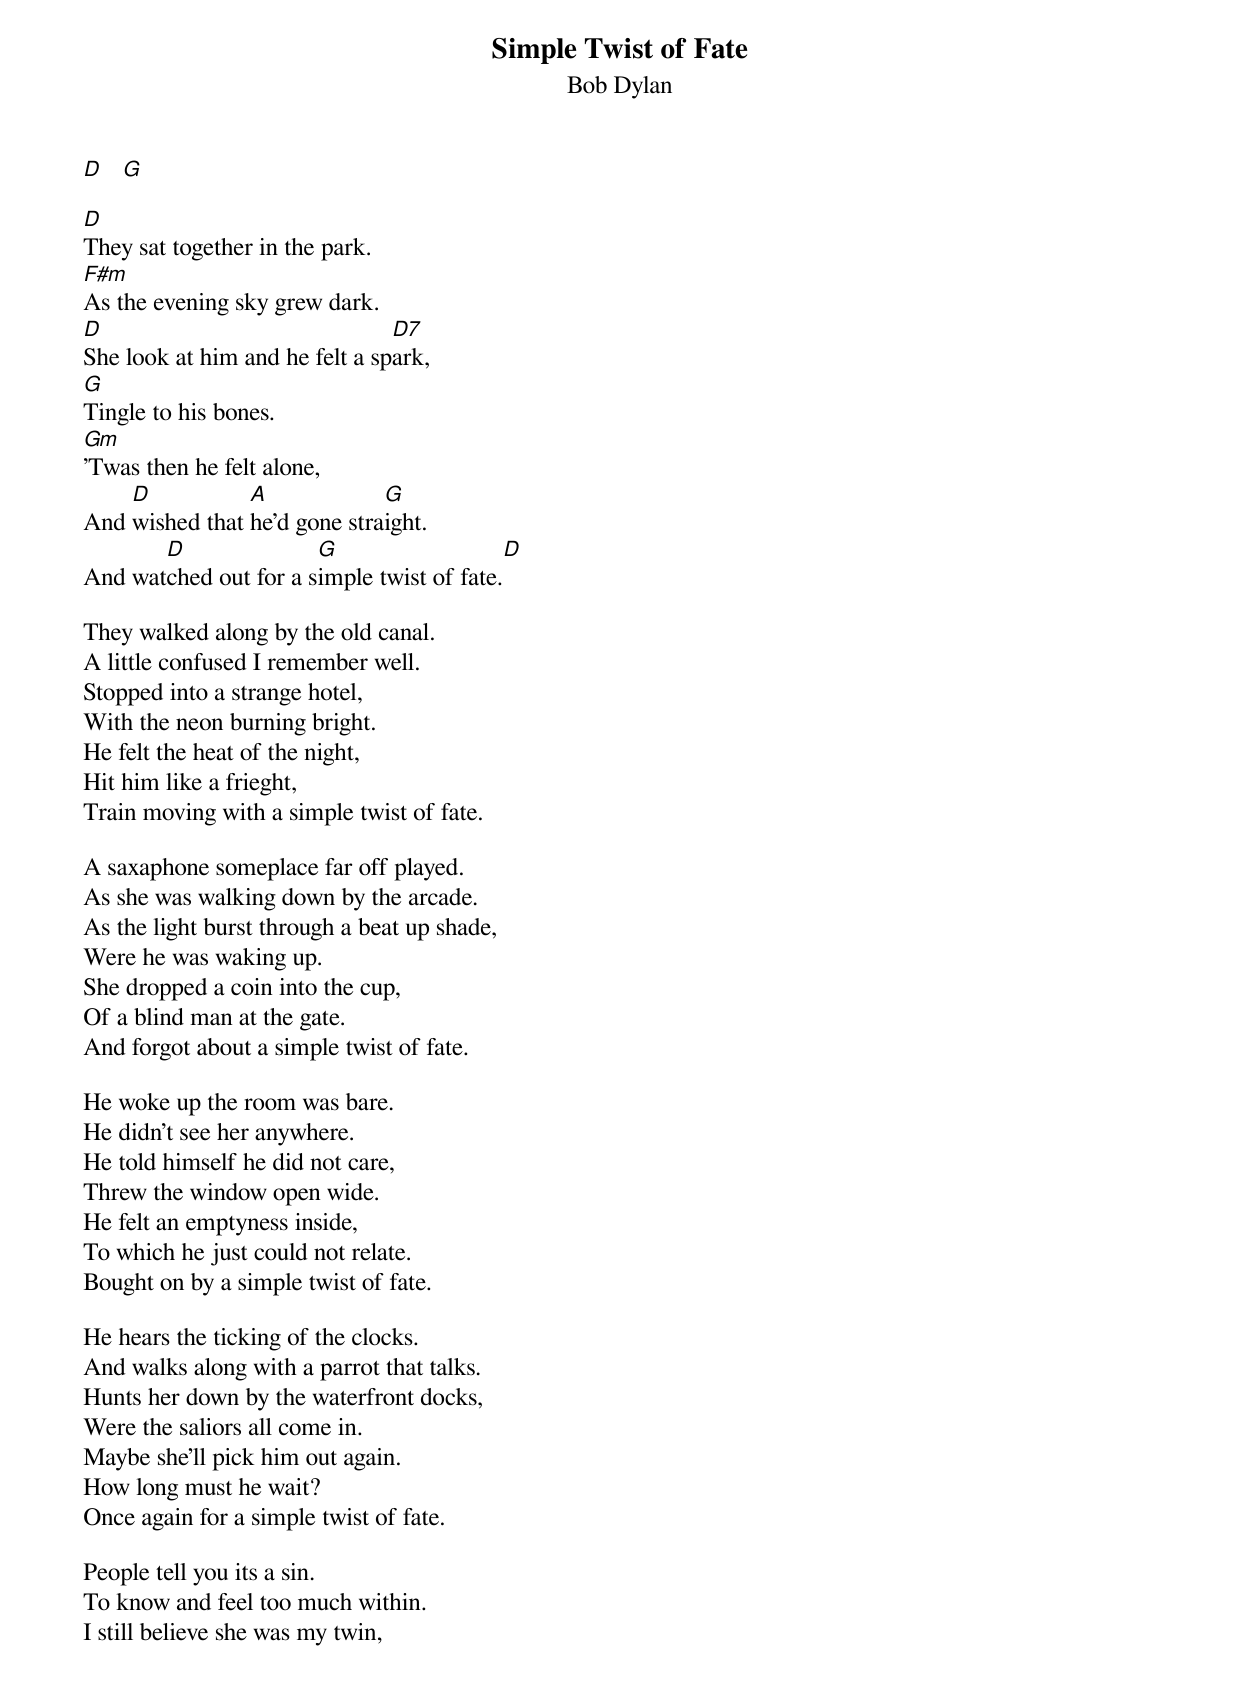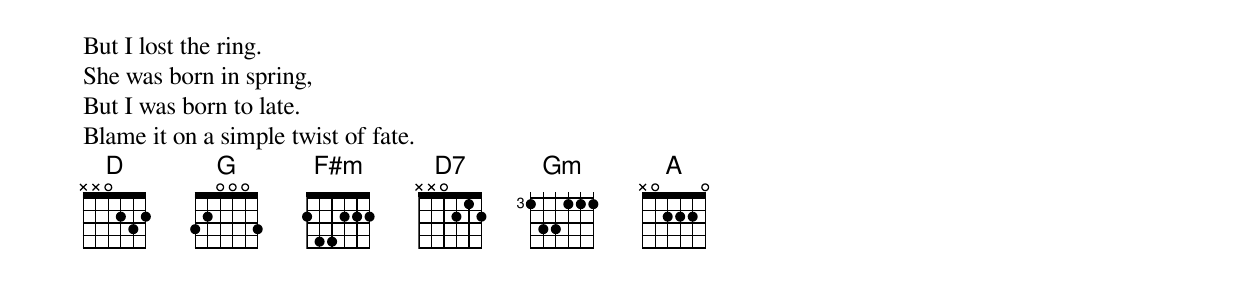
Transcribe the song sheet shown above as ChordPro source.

{t:Simple Twist of Fate}
{st:Bob Dylan}

[D]   [G]

[D]They sat together in the park.
[F#m]As the evening sky grew dark.
[D]She look at him and he felt a sp[D7]ark,
[G]Tingle to his bones.
[Gm]'Twas then he felt alone,
And [D]wished that [A]he'd gone stra[G]ight.
And wat[D]ched out for a s[G]imple twist of fate.[D]

They walked along by the old canal.
A little confused I remember well.
Stopped into a strange hotel,
With the neon burning bright.
He felt the heat of the night,
Hit him like a frieght,
Train moving with a simple twist of fate.

A saxaphone someplace far off played.
As she was walking down by the arcade.
As the light burst through a beat up shade,
Were he was waking up.
She dropped a coin into the cup,
Of a blind man at the gate.
And forgot about a simple twist of fate.

He woke up the room was bare.
He didn't see her anywhere.
He told himself he did not care,
Threw the window open wide.
He felt an emptyness inside,
To which he just could not relate.
Bought on by a simple twist of fate.

He hears the ticking of the clocks.
And walks along with a parrot that talks.
Hunts her down by the waterfront docks,
Were the saliors all come in.
Maybe she'll pick him out again.
How long must he wait?
Once again for a simple twist of fate.

People tell you its a sin.
To know and feel too much within.
I still believe she was my twin,
But I lost the ring.
She was born in spring,
But I was born to late.
Blame it on a simple twist of fate.
